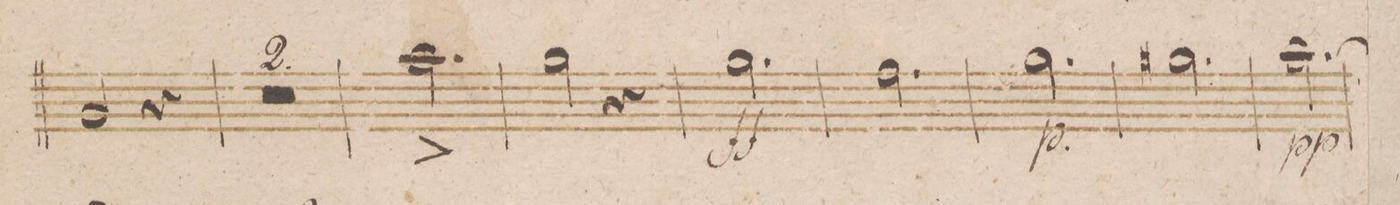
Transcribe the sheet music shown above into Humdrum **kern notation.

**kern	**dynam
*I"Clarinetto 1mo in B.	*
*clefG2	*
*k[b-]	*
*met(c|)	*
*M3/4	*
2f/	.
4r	.
=147	=147
1.r	.
=148	=148
=149	=149
2.gg^<\	.
=150	=150
2ff\	.
4r	.
=151	=151
2.ff\	ff
=152	=152
2.ee\	.
=153	=153
2.ff\	p
=154	=154
2.ff#X\	.
=155	=155
[2.gg\	pp
=156	=156
*-	*-
